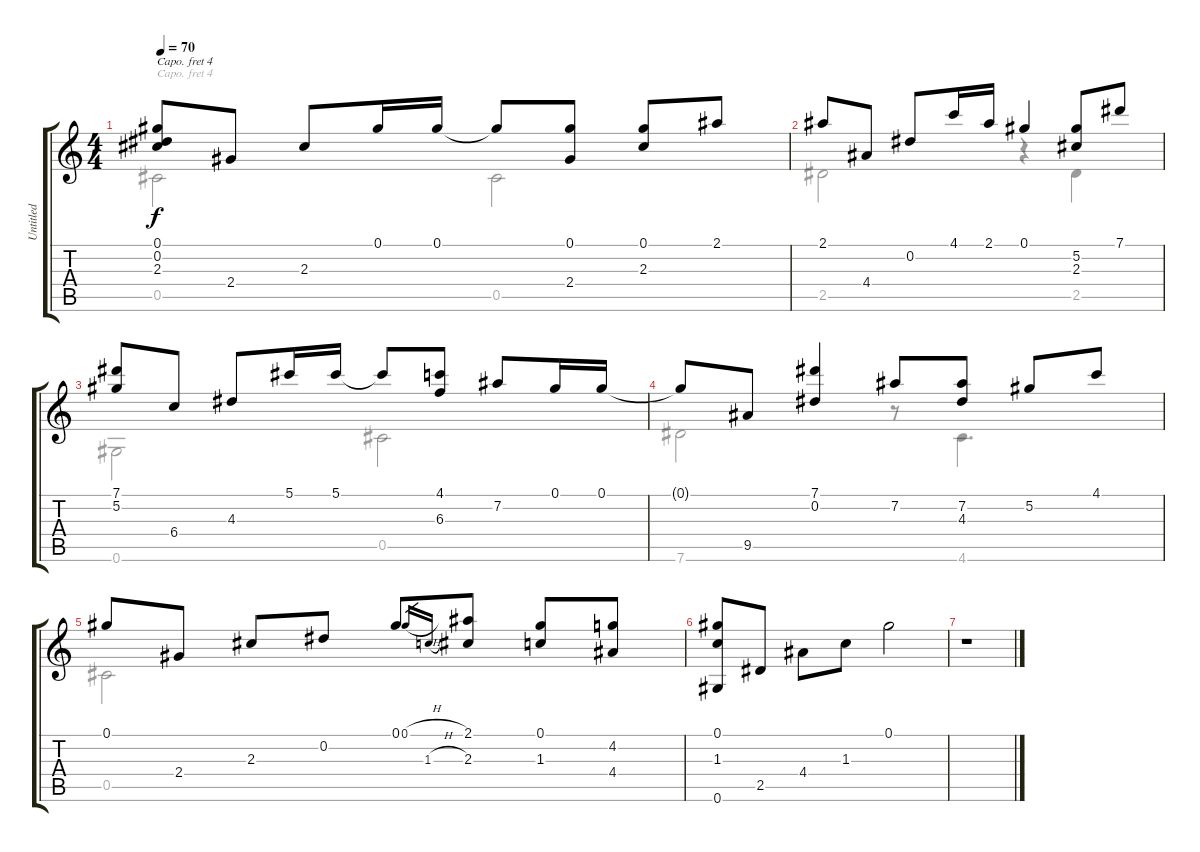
\track ("Untitled" "Untitled") {instrument electricguitarjazz}
\staff {score tabs}
\capo 4
\tuning (E4 B3 G3 D3 A2 E2) {hide}
\voice
\ts (4 4)
\tempo 70
\clef g2
\ks c
(0.1 0.2 2.3).8{dy f} 2.4.8 2.3.8 0.1.16 0.1.16 0.1{t}.8 (0.1 2.4).8 (0.1 2.3).8 2.1.8 |
2.1.8 4.4.8 0.2.8 4.1.16 2.1.16 0.1.4 (5.2 2.3).8 7.1.8 |
(7.1 5.2).8 6.4.8 4.3.8 5.1.16 5.1.16 5.1{t}.8 (4.1 6.3).8 7.2.8 0.1.16 0.1.16 |
0.1{t}.8 9.5.8 (7.1 0.2).4 7.2.8 (7.2 4.3).8 5.2.8 4.1.8 |
0.1.8 2.4.8 2.3.8 0.2.8 0.1.8 0.1{h}.16{gr} 1.3{h}.16{gr} (2.1 2.3).8 (0.1 1.3).8 (4.2 4.4).8 |
(0.1 1.3 0.6).8 2.5.8 4.4.8 1.3.8 0.1.2 |
r.1
\voice
\clef g2
\ottava regular
\simile none
\ks c
0.5.2{dy f} 0.5.2 |
2.5.2 r.4 2.5.4 |
0.6.2 0.5.2 |
7.6.2 r.8 4.6.4{d} |
0.5.2 |
|
